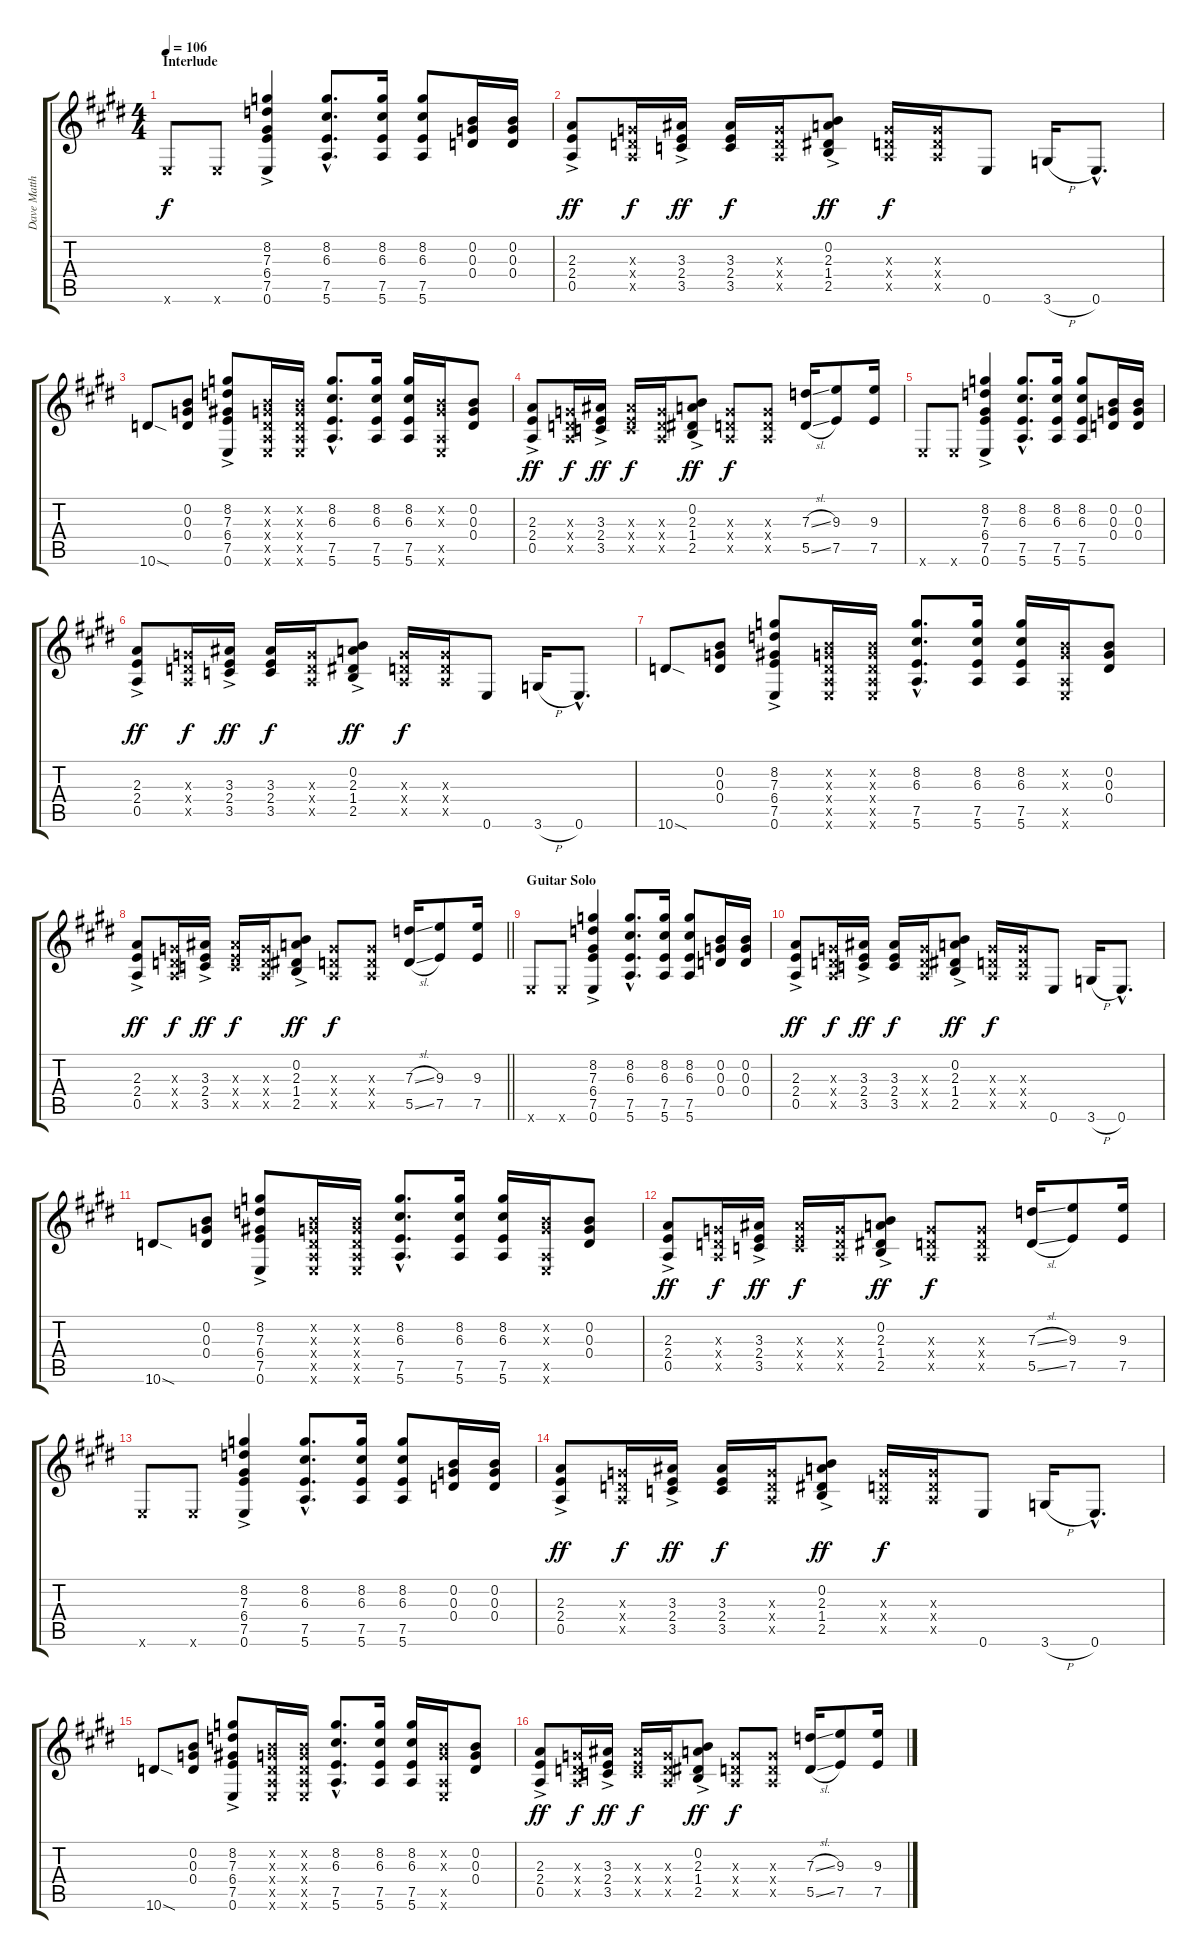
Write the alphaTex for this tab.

\track ("Dave Matthews" "Dave Matth") {instrument acousticguitarsteel}
\staff {score tabs}
\tuning (E4 B3 G3 D3 A2 E2) {hide}
\ts (4 4)
\section ("" "Interlude")
\tempo 106
\clef g2
\ks e
0.6{x}.8{dy f} 0.6{x}.8 (8.2{ac} 7.3{ac} 6.4{ac} 7.5{ac} 0.6{ac}).4 (8.2{hac} 6.3{hac} 7.5{hac} 5.6{hac}).8{d} (8.2 6.3 7.5 5.6).16 (8.2 6.3 7.5 5.6).8 (0.2 0.3 0.4).16 (0.2 0.3 0.4).16 |
(2.3{ac} 2.4{ac} 0.5{ac}).8{dy ff} (0.3{x} 0.4{x} 0.5{x}).16{dy f} (3.3{ac} 2.4{ac} 3.5{ac}).16{dy ff} (3.3 2.4 3.5).16{dy f} (0.3{x} 0.4{x} 0.5{x}).16 (0.2{ac} 2.3{ac} 1.4{ac} 2.5{ac}).8{dy ff} (0.3{x} 0.4{x} 0.5{x}).16{dy f} (0.3{x} 0.4{x} 0.5{x}).16 0.6.8 3.6{h}.16 0.6{hac}.8{d} |
10.6{sod}.8 (0.2 0.3 0.4).8 (8.2{ac} 7.3{ac} 6.4{ac} 7.5{ac} 0.6{ac}).8 (0.2{x} 0.3{x} 0.4{x} 0.5{x} 0.6{x}).16 (0.2{x} 0.3{x} 0.4{x} 0.5{x} 0.6{x}).16 (8.2{hac} 6.3{hac} 7.5{hac} 5.6{hac}).8{d} (8.2 6.3 7.5 5.6).16 (8.2 6.3 7.5 5.6).16 (0.2{x} 0.3{x} 0.5{x} 0.6{x}).16 (0.2 0.3 0.4).8 |
(2.3{ac} 2.4{ac} 0.5{ac}).8{dy ff} (0.3{x} 0.4{x} 0.5{x}).16{dy f} (3.3{ac} 2.4{ac} 3.5{ac}).16{dy ff} (3.3{x} 2.4{x} 3.5{x}).16{dy f} (0.3{x} 0.4{x} 0.5{x}).16 (0.2{ac} 2.3{ac} 1.4{ac} 2.5{ac}).8{dy ff} (0.3{x} 0.4{x} 0.5{x}).8{dy f} (0.3{x} 0.4{x} 0.5{x}).8 (7.3{sl} 5.5{sl}).16 (9.3 7.5).8 (9.3 7.5).16 |
0.6{x}.8 0.6{x}.8 (8.2{ac} 7.3{ac} 6.4{ac} 7.5{ac} 0.6{ac}).4 (8.2{hac} 6.3{hac} 7.5{hac} 5.6{hac}).8{d} (8.2 6.3 7.5 5.6).16 (8.2 6.3 7.5 5.6).8 (0.2 0.3 0.4).16 (0.2 0.3 0.4).16 |
(2.3{ac} 2.4{ac} 0.5{ac}).8{dy ff} (0.3{x} 0.4{x} 0.5{x}).16{dy f} (3.3{ac} 2.4{ac} 3.5{ac}).16{dy ff} (3.3 2.4 3.5).16{dy f} (0.3{x} 0.4{x} 0.5{x}).16 (0.2{ac} 2.3{ac} 1.4{ac} 2.5{ac}).8{dy ff} (0.3{x} 0.4{x} 0.5{x}).16{dy f} (0.3{x} 0.4{x} 0.5{x}).16 0.6.8 3.6{h}.16 0.6{hac}.8{d} |
10.6{sod}.8 (0.2 0.3 0.4).8 (8.2{ac} 7.3{ac} 6.4{ac} 7.5{ac} 0.6{ac}).8 (0.2{x} 0.3{x} 0.4{x} 0.5{x} 0.6{x}).16 (0.2{x} 0.3{x} 0.4{x} 0.5{x} 0.6{x}).16 (8.2{hac} 6.3{hac} 7.5{hac} 5.6{hac}).8{d} (8.2 6.3 7.5 5.6).16 (8.2 6.3 7.5 5.6).16 (0.2{x} 0.3{x} 0.5{x} 0.6{x}).16 (0.2 0.3 0.4).8 |
\barLineRight lightlight
(2.3{ac} 2.4{ac} 0.5{ac}).8{dy ff} (0.3{x} 0.4{x} 0.5{x}).16{dy f} (3.3{ac} 2.4{ac} 3.5{ac}).16{dy ff} (3.3{x} 2.4{x} 3.5{x}).16{dy f} (0.3{x} 0.4{x} 0.5{x}).16 (0.2{ac} 2.3{ac} 1.4{ac} 2.5{ac}).8{dy ff} (0.3{x} 0.4{x} 0.5{x}).8{dy f} (0.3{x} 0.4{x} 0.5{x}).8 (7.3{sl} 5.5{sl}).16 (9.3 7.5).8 (9.3 7.5).16 |
\section ("" "Guitar Solo")
0.6{x}.8 0.6{x}.8 (8.2{ac} 7.3{ac} 6.4{ac} 7.5{ac} 0.6{ac}).4 (8.2{hac} 6.3{hac} 7.5{hac} 5.6{hac}).8{d} (8.2 6.3 7.5 5.6).16 (8.2 6.3 7.5 5.6).8 (0.2 0.3 0.4).16 (0.2 0.3 0.4).16 |
(2.3{ac} 2.4{ac} 0.5{ac}).8{dy ff} (0.3{x} 0.4{x} 0.5{x}).16{dy f} (3.3{ac} 2.4{ac} 3.5{ac}).16{dy ff} (3.3 2.4 3.5).16{dy f} (0.3{x} 0.4{x} 0.5{x}).16 (0.2{ac} 2.3{ac} 1.4{ac} 2.5{ac}).8{dy ff} (0.3{x} 0.4{x} 0.5{x}).16{dy f} (0.3{x} 0.4{x} 0.5{x}).16 0.6.8 3.6{h}.16 0.6{hac}.8{d} |
10.6{sod}.8 (0.2 0.3 0.4).8 (8.2{ac} 7.3{ac} 6.4{ac} 7.5{ac} 0.6{ac}).8 (0.2{x} 0.3{x} 0.4{x} 0.5{x} 0.6{x}).16 (0.2{x} 0.3{x} 0.4{x} 0.5{x} 0.6{x}).16 (8.2{hac} 6.3{hac} 7.5{hac} 5.6{hac}).8{d} (8.2 6.3 7.5 5.6).16 (8.2 6.3 7.5 5.6).16 (0.2{x} 0.3{x} 0.5{x} 0.6{x}).16 (0.2 0.3 0.4).8 |
(2.3{ac} 2.4{ac} 0.5{ac}).8{dy ff} (0.3{x} 0.4{x} 0.5{x}).16{dy f} (3.3{ac} 2.4{ac} 3.5{ac}).16{dy ff} (3.3{x} 2.4{x} 3.5{x}).16{dy f} (0.3{x} 0.4{x} 0.5{x}).16 (0.2{ac} 2.3{ac} 1.4{ac} 2.5{ac}).8{dy ff} (0.3{x} 0.4{x} 0.5{x}).8{dy f} (0.3{x} 0.4{x} 0.5{x}).8 (7.3{sl} 5.5{sl}).16 (9.3 7.5).8 (9.3 7.5).16 |
0.6{x}.8 0.6{x}.8 (8.2{ac} 7.3{ac} 6.4{ac} 7.5{ac} 0.6{ac}).4 (8.2{hac} 6.3{hac} 7.5{hac} 5.6{hac}).8{d} (8.2 6.3 7.5 5.6).16 (8.2 6.3 7.5 5.6).8 (0.2 0.3 0.4).16 (0.2 0.3 0.4).16 |
(2.3{ac} 2.4{ac} 0.5{ac}).8{dy ff} (0.3{x} 0.4{x} 0.5{x}).16{dy f} (3.3{ac} 2.4{ac} 3.5{ac}).16{dy ff} (3.3 2.4 3.5).16{dy f} (0.3{x} 0.4{x} 0.5{x}).16 (0.2{ac} 2.3{ac} 1.4{ac} 2.5{ac}).8{dy ff} (0.3{x} 0.4{x} 0.5{x}).16{dy f} (0.3{x} 0.4{x} 0.5{x}).16 0.6.8 3.6{h}.16 0.6{hac}.8{d} |
10.6{sod}.8 (0.2 0.3 0.4).8 (8.2{ac} 7.3{ac} 6.4{ac} 7.5{ac} 0.6{ac}).8 (0.2{x} 0.3{x} 0.4{x} 0.5{x} 0.6{x}).16 (0.2{x} 0.3{x} 0.4{x} 0.5{x} 0.6{x}).16 (8.2{hac} 6.3{hac} 7.5{hac} 5.6{hac}).8{d} (8.2 6.3 7.5 5.6).16 (8.2 6.3 7.5 5.6).16 (0.2{x} 0.3{x} 0.5{x} 0.6{x}).16 (0.2 0.3 0.4).8 |
(2.3{ac} 2.4{ac} 0.5{ac}).8{dy ff} (0.3{x} 0.4{x} 0.5{x}).16{dy f} (3.3{ac} 2.4{ac} 3.5{ac}).16{dy ff} (3.3{x} 2.4{x} 3.5{x}).16{dy f} (0.3{x} 0.4{x} 0.5{x}).16 (0.2{ac} 2.3{ac} 1.4{ac} 2.5{ac}).8{dy ff} (0.3{x} 0.4{x} 0.5{x}).8{dy f} (0.3{x} 0.4{x} 0.5{x}).8 (7.3{sl} 5.5{sl}).16 (9.3 7.5).8 (9.3 7.5).16
